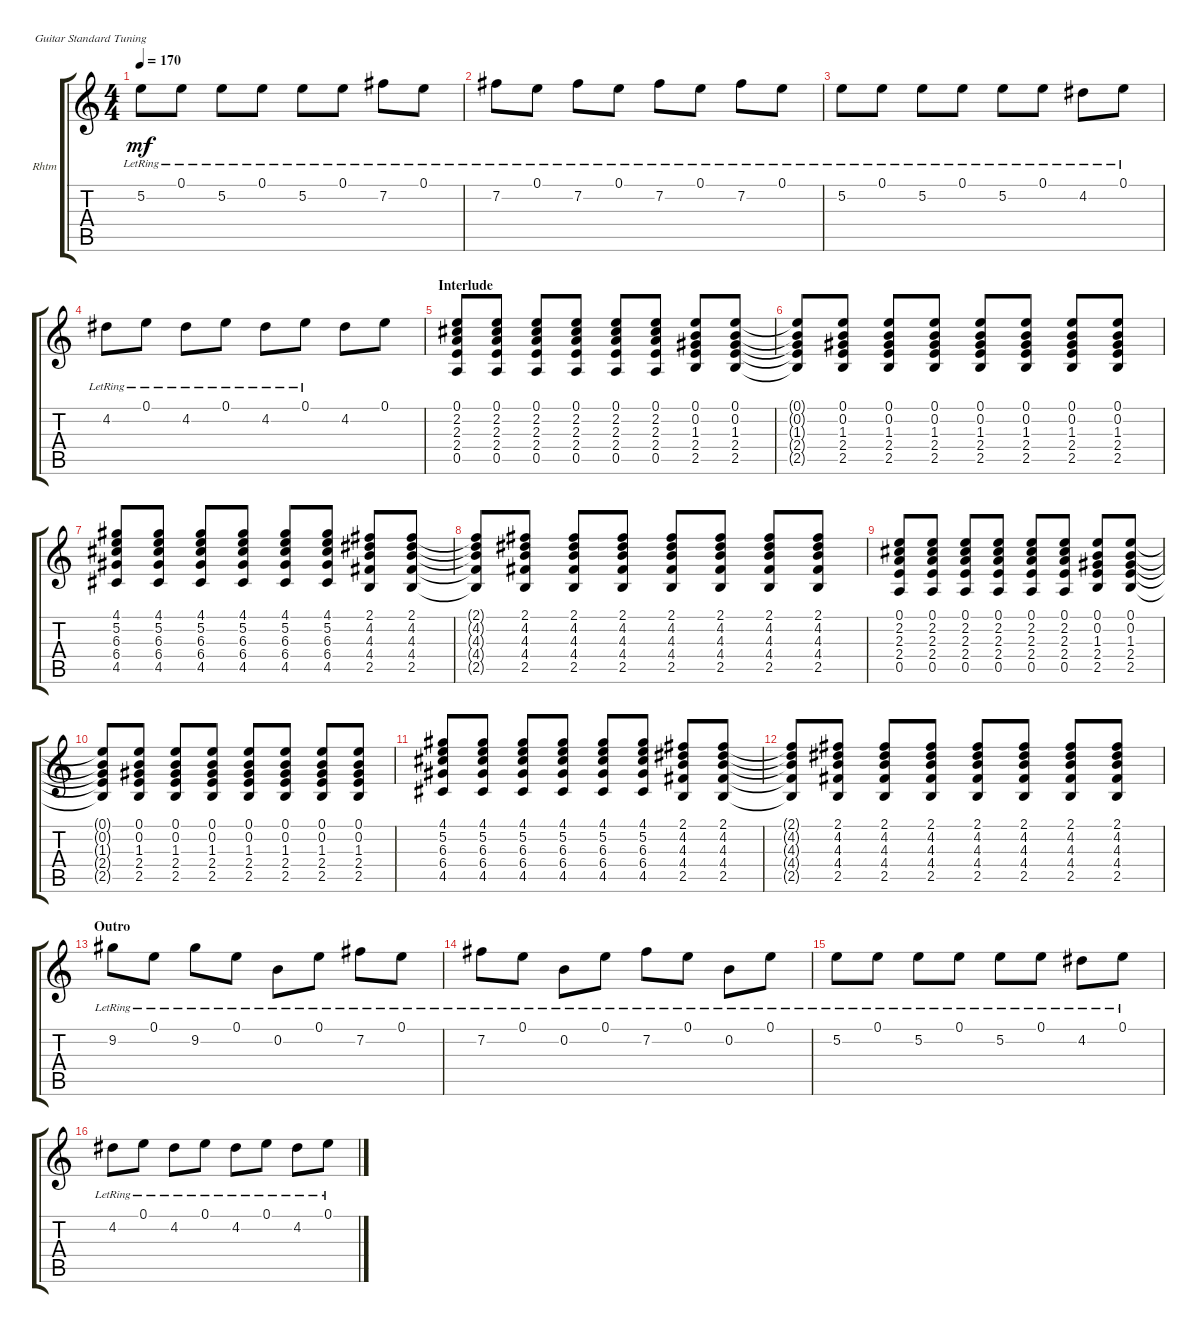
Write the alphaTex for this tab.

\defaultSystemsLayout 4
\bracketExtendMode groupsimilarinstruments
\firstSystemTrackNameOrientation horizontal
\otherSystemsTrackNameOrientation horizontal
\track ("Rhytm Guitar" "Rhtm") {instrument acousticguitarsteel}
\staff {score tabs}
\tuning (E4 B3 G3 D3 A2 E2)
\ts (4 4)
\tempo 170
\clef g2
\ks c
5.2{lr}.8{dy mf} 0.1{lr}.8 5.2{lr}.8 0.1{lr}.8 5.2{lr}.8 0.1{lr}.8 7.2{lr}.8 0.1{lr}.8 |
7.2{lr}.8 0.1{lr}.8 7.2{lr}.8 0.1{lr}.8 7.2{lr}.8 0.1{lr}.8 7.2{lr}.8 0.1{lr}.8 |
5.2{lr}.8 0.1{lr}.8 5.2{lr}.8 0.1{lr}.8 5.2{lr}.8 0.1{lr}.8 4.2{lr}.8 0.1{lr}.8 |
4.2{lr}.8 0.1{lr}.8 4.2{lr}.8 0.1{lr}.8 4.2{lr}.8 0.1{lr}.8 4.2.8 0.1.8 |
\section ("" "Interlude")
(2.4 2.3 2.2 0.1 0.5).8 (2.4 2.3 2.2 0.1 0.5).8 (2.4 2.3 2.2 0.1 0.5).8 (2.4 2.3 2.2 0.1 0.5).8 (2.4 2.3 2.2 0.1 0.5).8 (2.4 2.3 2.2 0.1 0.5).8 (2.4 1.3 0.2 0.1 2.5).8 (2.4 1.3 0.2 0.1 2.5).8 |
(2.5{t} 2.4{t} 1.3{t} 0.2{t} 0.1{t}).8 (2.4 1.3 0.2 0.1 2.5).8 (2.4 1.3 0.2 0.1 2.5).8 (2.4 1.3 0.2 0.1 2.5).8 (2.4 1.3 0.2 0.1 2.5).8 (2.4 1.3 0.2 0.1 2.5).8 (2.4 1.3 0.2 0.1 2.5).8 (2.4 1.3 0.2 0.1 2.5).8 |
(4.5 6.4 6.3 5.2 4.1).8 (4.5 6.4 6.3 5.2 4.1).8 (4.5 6.4 6.3 5.2 4.1).8 (4.5 6.4 6.3 5.2 4.1).8 (4.5 6.4 6.3 5.2 4.1).8 (4.5 6.4 6.3 5.2 4.1).8 (2.1 4.2 4.3 4.4 2.5).8 (2.1 4.2 4.3 4.4 2.5).8 |
(2.1{t} 4.2{t} 4.3{t} 4.4{t} 2.5{t}).8 (2.1 4.2 4.3 4.4 2.5).8 (2.1 4.2 4.3 4.4 2.5).8 (2.1 4.2 4.3 4.4 2.5).8 (2.1 4.2 4.3 4.4 2.5).8 (2.1 4.2 4.3 4.4 2.5).8 (2.1 4.2 4.3 4.4 2.5).8 (2.1 4.2 4.3 4.4 2.5).8 |
(2.4 2.3 2.2 0.1 0.5).8 (2.4 2.3 2.2 0.1 0.5).8 (2.4 2.3 2.2 0.1 0.5).8 (2.4 2.3 2.2 0.1 0.5).8 (2.4 2.3 2.2 0.1 0.5).8 (2.4 2.3 2.2 0.1 0.5).8 (2.4 1.3 0.2 0.1 2.5).8 (2.4 1.3 0.2 0.1 2.5).8 |
(2.5{t} 2.4{t} 1.3{t} 0.2{t} 0.1{t}).8 (2.4 1.3 0.2 0.1 2.5).8 (2.4 1.3 0.2 0.1 2.5).8 (2.4 1.3 0.2 0.1 2.5).8 (2.4 1.3 0.2 0.1 2.5).8 (2.4 1.3 0.2 0.1 2.5).8 (2.4 1.3 0.2 0.1 2.5).8 (2.4 1.3 0.2 0.1 2.5).8 |
(4.5 6.4 6.3 5.2 4.1).8 (4.5 6.4 6.3 5.2 4.1).8 (4.5 6.4 6.3 5.2 4.1).8 (4.5 6.4 6.3 5.2 4.1).8 (4.5 6.4 6.3 5.2 4.1).8 (4.5 6.4 6.3 5.2 4.1).8 (2.1 4.2 4.3 4.4 2.5).8 (2.1 4.2 4.3 4.4 2.5).8 |
(2.1{t} 4.2{t} 4.3{t} 4.4{t} 2.5{t}).8 (2.1 4.2 4.3 4.4 2.5).8 (2.1 4.2 4.3 4.4 2.5).8 (2.1 4.2 4.3 4.4 2.5).8 (2.1 4.2 4.3 4.4 2.5).8 (2.1 4.2 4.3 4.4 2.5).8 (2.1 4.2 4.3 4.4 2.5).8 (2.1 4.2 4.3 4.4 2.5).8 |
\section ("" "Outro")
9.2{lr}.8 0.1{lr}.8 9.2{lr}.8 0.1{lr}.8 0.2{lr}.8 0.1{lr}.8 7.2{lr}.8 0.1{lr}.8 |
7.2{lr}.8 0.1{lr}.8 0.2{lr}.8 0.1{lr}.8 7.2{lr}.8 0.1{lr}.8 0.2{lr}.8 0.1{lr}.8 |
5.2{lr}.8 0.1{lr}.8 5.2{lr}.8 0.1{lr}.8 5.2{lr}.8 0.1{lr}.8 4.2{lr}.8 0.1{lr}.8 |
4.2{lr}.8 0.1{lr}.8 4.2{lr}.8 0.1{lr}.8 4.2{lr}.8 0.1{lr}.8 4.2{lr}.8 0.1{lr}.8
